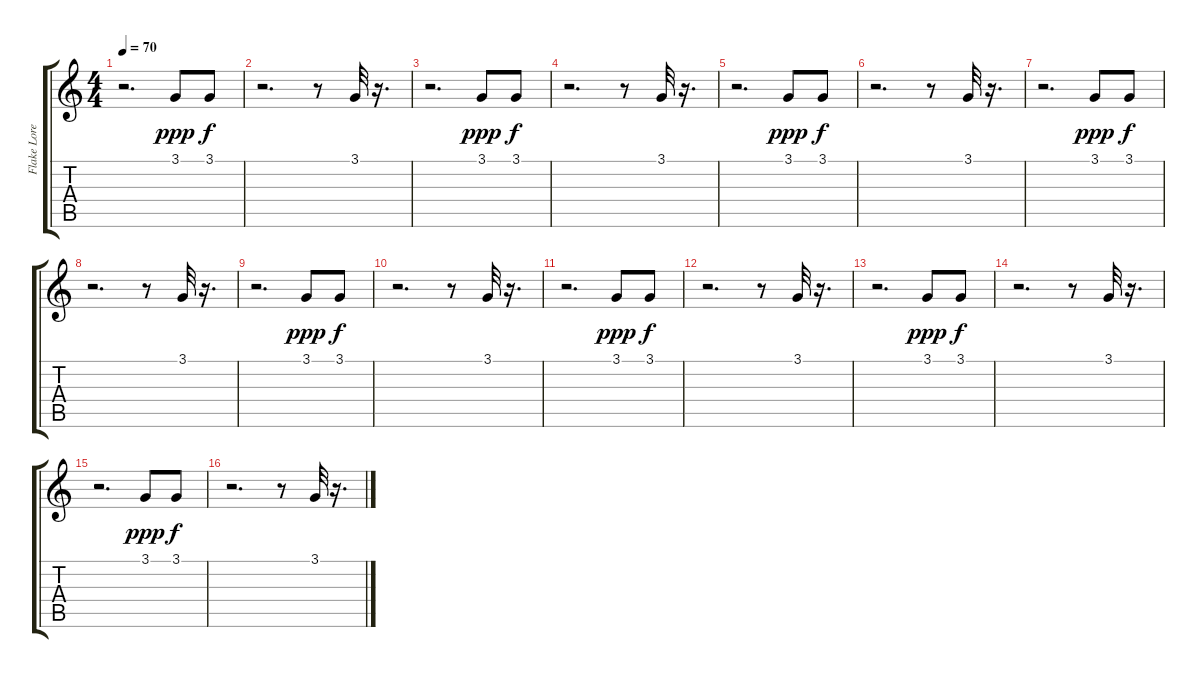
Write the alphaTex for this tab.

\track ("Flake Lorenz" "Flake Lore") {instrument birdtweet}
\staff {score tabs}
\tuning (E4 B3 G3 D3 A2 E2) {hide}
\ts (4 4)
\tempo 70
\clef g2
\ks c
r.2{d dy ppp instrument birdtweet} 3.1.8 3.1.8{dy f} |
r.2{d} r.8 3.1.32 r.16{d} |
r.2{d} 3.1.8{dy ppp} 3.1.8{dy f} |
r.2{d} r.8 3.1.32 r.16{d} |
r.2{d} 3.1.8{dy ppp} 3.1.8{dy f} |
r.2{d} r.8 3.1.32 r.16{d} |
r.2{d} 3.1.8{dy ppp} 3.1.8{dy f} |
r.2{d} r.8 3.1.32 r.16{d} |
r.2{d} 3.1.8{dy ppp} 3.1.8{dy f} |
r.2{d} r.8 3.1.32 r.16{d} |
r.2{d} 3.1.8{dy ppp} 3.1.8{dy f} |
r.2{d} r.8 3.1.32 r.16{d} |
r.2{d} 3.1.8{dy ppp} 3.1.8{dy f} |
r.2{d} r.8 3.1.32 r.16{d} |
r.2{d} 3.1.8{dy ppp} 3.1.8{dy f} |
r.2{d} r.8 3.1.32 r.16{d}
